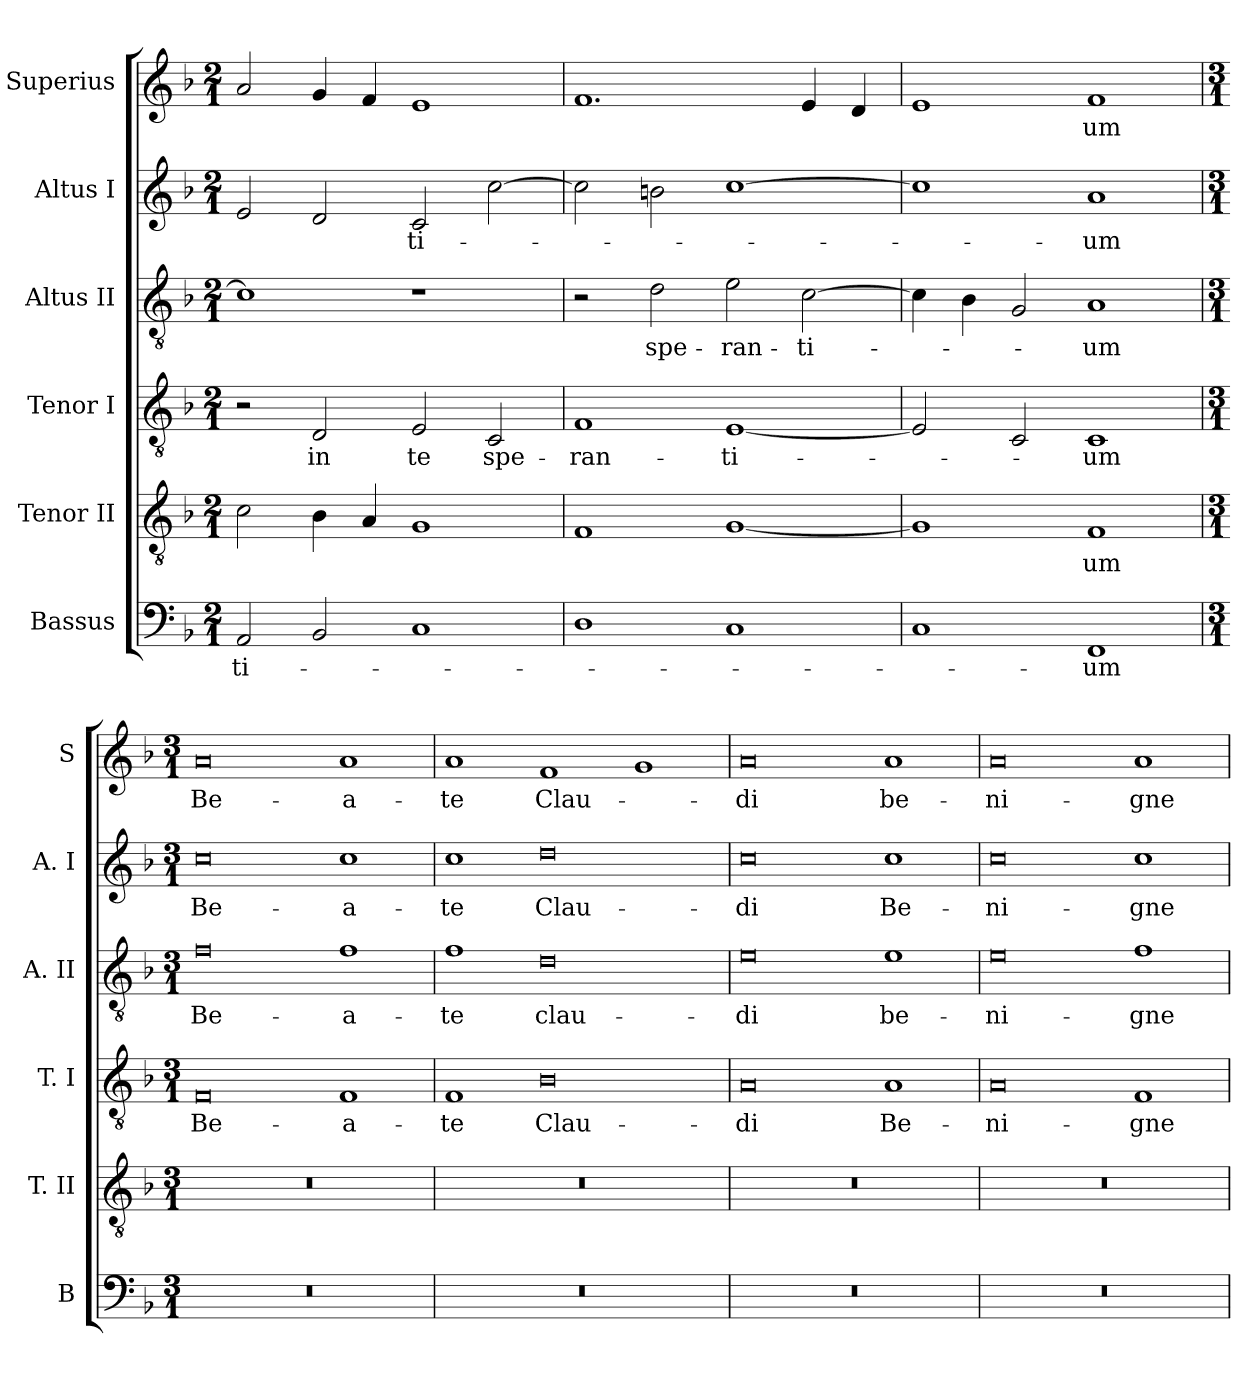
**kern	**text	**kern	**text	**kern	**text	**kern	**text	**kern	**text	**kern	**text
*part6	*part6	*part5	*part5	*part4	*part4	*part3	*part3	*part2	*part2	*part1	*part1
*staff6	*staff6	*staff5	*staff5	*staff4	*staff4	*staff3	*staff3	*staff2	*staff2	*staff1	*staff1
*I"Bassus	*	*I"Tenor II	*	*I"Tenor I	*	*I"Altus II	*	*I"Altus I	*	*I"Superius	*
*I'B	*	*I'T. II	*	*I'T. I	*	*I'A. II	*	*I'A. I	*	*I'S	*
*clefF4	*	*clefGv2	*	*clefGv2	*	*clefGv2	*	*clefG2	*	*clefG2	*
*k[b-]	*	*k[b-]	*	*k[b-]	*	*k[b-]	*	*k[b-]	*	*k[b-]	*
*F:	*	*F:	*	*F:	*	*F:	*	*F:	*	*F:	*
*M2/1	*	*M2/1	*	*M2/1	*	*M2/1	*	*M2/1	*	*M2/1	*
=	=	=	=	=	=	=	=	=	=	=	=
2AA	ti-	2c	.	2r	.	1c]	.	2e	.	2a	.
2BB-	.	4B-	.	2D	in	.	.	2d	.	4g	.
.	.	4A	.	.	.	.	.	.	.	4f	.
1C	.	1G	.	2E	te	1r	.	2c	ti-	1e	.
.	.	.	.	2C	spe-	.	.	[2cc	.	.	.
=	=	=	=	=	=	=	=	=	=	=	=
1D	.	1F	.	1F	ran-	2r	.	2cc]	.	1.f	.
.	.	.	.	.	.	2d	spe-	2bn	.	.	.
1C	.	[1G	.	[1E	ti-	2e	ran-	[1cc	.	.	.
.	.	.	.	.	.	[2c	ti-	.	.	4e	.
.	.	.	.	.	.	.	.	.	.	4d	.
=	=	=	=	=	=	=	=	=	=	=	=
1C	.	1G]	.	2E]	.	4c]	.	1cc]	.	1e	.
.	.	.	.	.	.	4B-	.	.	.	.	.
.	.	.	.	2C	.	2G	.	.	.	.	.
1FF	um	1F	um	1C	um	1A	um	1a	um	1f	um
=	=	=	=	=	=	=	=	=	=	=	=
*M3/1	*	*M3/1	*	*M3/1	*	*M3/1	*	*M3/1	*	*M3/1	*
0.r	.	0.r	.	0F	Be-	0f	Be-	0cc	Be-	0a	Be-
.	.	.	.	1F	a-	1f	a-	1cc	a-	1a	a-
=	=	=	=	=	=	=	=	=	=	=	=
0.r	.	0.r	.	1F	te	1f	te	1cc	te	1a	te
.	.	.	.	0B-	Clau-	0d	clau-	0dd	Clau-	1f	Clau-
.	.	.	.	.	.	.	.	.	.	1g	.
=	=	=	=	=	=	=	=	=	=	=	=
0.r	.	0.r	.	0A	di	0e	di	0cc	di	0a	di
.	.	.	.	1A	Be-	1e	be-	1cc	Be-	1a	be-
=	=	=	=	=	=	=	=	=	=	=	=
0.r	.	0.r	.	0A	ni-	0e	ni-	0cc	ni-	0a	ni-
.	.	.	.	1F	gne	1f	gne	1cc	gne	1a	gne
=	=	=	=	=	=	=	=	=	=	=	=
*-	*-	*-	*-	*-	*-	*-	*-	*-	*-	*-	*-
